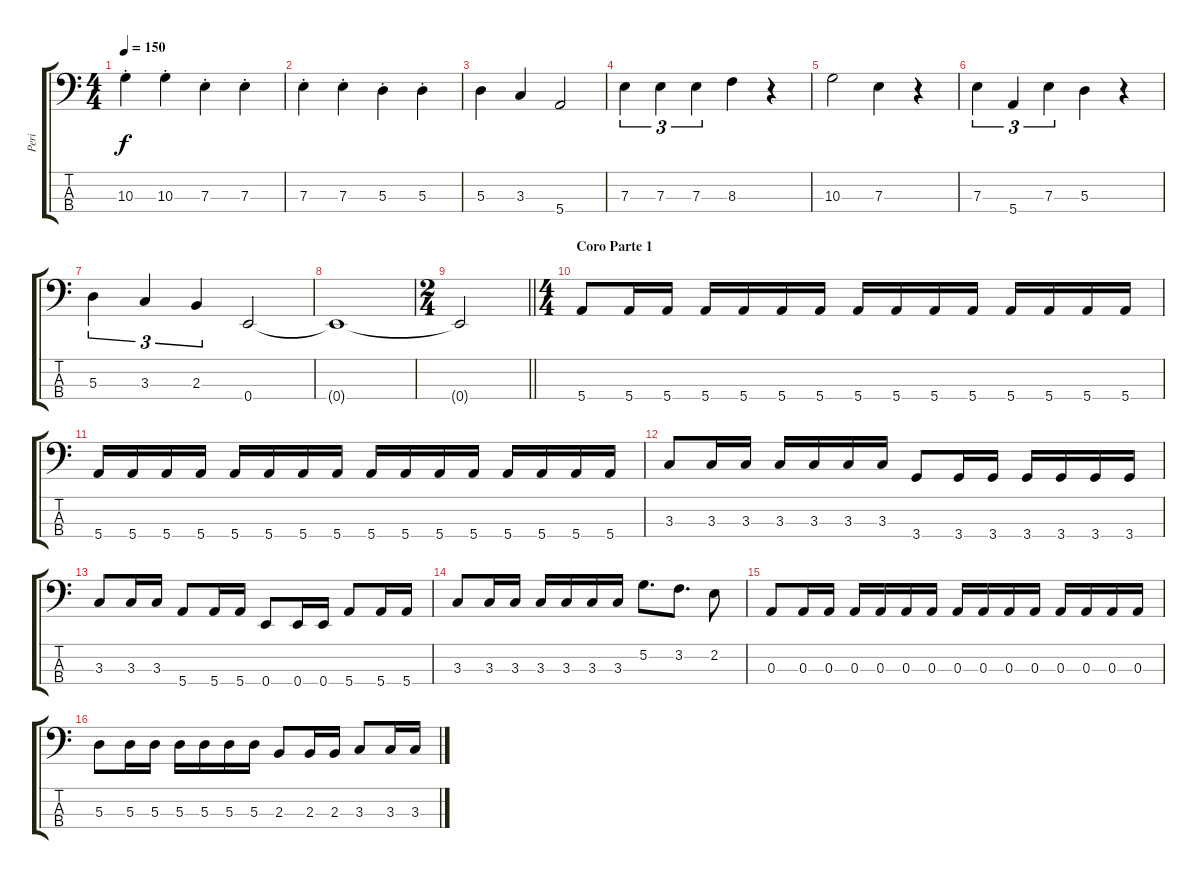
\track ("Peri" "Peri") {instrument electricbassfinger}
\staff {score tabs}
\tuning (G2 D2 A1 E1) {hide}
\ts (4 4)
\tempo 150
\clef f4
\ks c
10.3{st}.4{dy f} 10.3{st}.4 7.3{st}.4 7.3{st}.4 |
7.3{st}.4 7.3{st}.4 5.3{st}.4 5.3{st}.4 |
5.3.4 3.3.4 5.4.2 |
7.3.4{tu (3 2)} 7.3.4{tu (3 2)} 7.3.4{tu (3 2)} 8.3.4 r.4 |
10.3.2 7.3.4 r.4 |
7.3.4{tu (3 2)} 5.4.4{tu (3 2)} 7.3.4{tu (3 2)} 5.3.4 r.4 |
5.3.4{tu (3 2)} 3.3.4{tu (3 2)} 2.3.4{tu (3 2)} 0.4.2 |
0.4{t}.1 |
\ts (2 4)
\barLineRight lightlight
0.4{t}.2 |
\ts (4 4)
\section ("" "Coro Parte 1")
5.4.8 5.4.16 5.4.16 5.4.16 5.4.16 5.4.16 5.4.16 5.4.16 5.4.16 5.4.16 5.4.16 5.4.16 5.4.16 5.4.16 5.4.16 |
5.4.16 5.4.16 5.4.16 5.4.16 5.4.16 5.4.16 5.4.16 5.4.16 5.4.16 5.4.16 5.4.16 5.4.16 5.4.16 5.4.16 5.4.16 5.4.16 |
3.3.8 3.3.16 3.3.16 3.3.16 3.3.16 3.3.16 3.3.16 3.4.8 3.4.16 3.4.16 3.4.16 3.4.16 3.4.16 3.4.16 |
3.3.8 3.3.16 3.3.16 5.4.8 5.4.16 5.4.16 0.4.8 0.4.16 0.4.16 5.4.8 5.4.16 5.4.16 |
3.3.8 3.3.16 3.3.16 3.3.16 3.3.16 3.3.16 3.3.16 5.2.8{d} 3.2.8{d} 2.2.8 |
0.3.8 0.3.16 0.3.16 0.3.16 0.3.16 0.3.16 0.3.16 0.3.16 0.3.16 0.3.16 0.3.16 0.3.16 0.3.16 0.3.16 0.3.16 |
5.3.8 5.3.16 5.3.16 5.3.16 5.3.16 5.3.16 5.3.16 2.3.8 2.3.16 2.3.16 3.3.8 3.3.16 3.3.16
